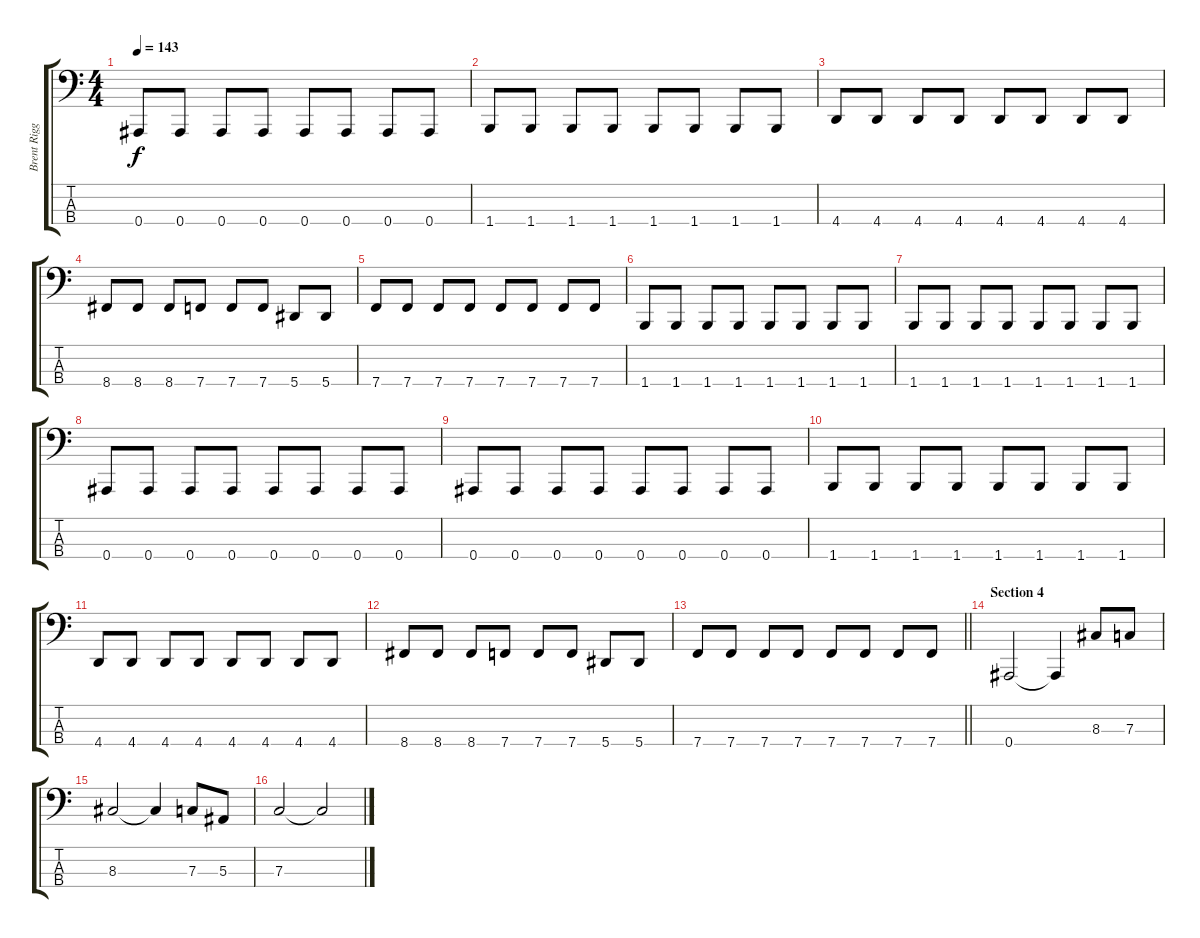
\track ("Brent Riggs" "Brent Rigg") {instrument electricbassfinger}
\staff {score tabs}
\tuning (Eb2 Bb1 F1 Bb0) {hide}
\ts (4 4)
\tempo 143
\clef f4
\ks c
0.4.8{dy f} 0.4.8 0.4.8 0.4.8 0.4.8 0.4.8 0.4.8 0.4.8 |
1.4.8 1.4.8 1.4.8 1.4.8 1.4.8 1.4.8 1.4.8 1.4.8 |
4.4.8 4.4.8 4.4.8 4.4.8 4.4.8 4.4.8 4.4.8 4.4.8 |
8.4.8 8.4.8 8.4.8 7.4.8 7.4.8 7.4.8 5.4.8 5.4.8 |
7.4.8 7.4.8 7.4.8 7.4.8 7.4.8 7.4.8 7.4.8 7.4.8 |
1.4.8 1.4.8 1.4.8 1.4.8 1.4.8 1.4.8 1.4.8 1.4.8 |
1.4.8 1.4.8 1.4.8 1.4.8 1.4.8 1.4.8 1.4.8 1.4.8 |
0.4.8 0.4.8 0.4.8 0.4.8 0.4.8 0.4.8 0.4.8 0.4.8 |
0.4.8 0.4.8 0.4.8 0.4.8 0.4.8 0.4.8 0.4.8 0.4.8 |
1.4.8 1.4.8 1.4.8 1.4.8 1.4.8 1.4.8 1.4.8 1.4.8 |
4.4.8 4.4.8 4.4.8 4.4.8 4.4.8 4.4.8 4.4.8 4.4.8 |
8.4.8 8.4.8 8.4.8 7.4.8 7.4.8 7.4.8 5.4.8 5.4.8 |
\barLineRight lightlight
7.4.8 7.4.8 7.4.8 7.4.8 7.4.8 7.4.8 7.4.8 7.4.8 |
\section ("" "Section 4")
0.4.2 0.4{t}.4 8.3.8 7.3.8 |
8.3.2 8.3{t}.4 7.3.8 5.3.8 |
7.3.2 7.3{t}.2
